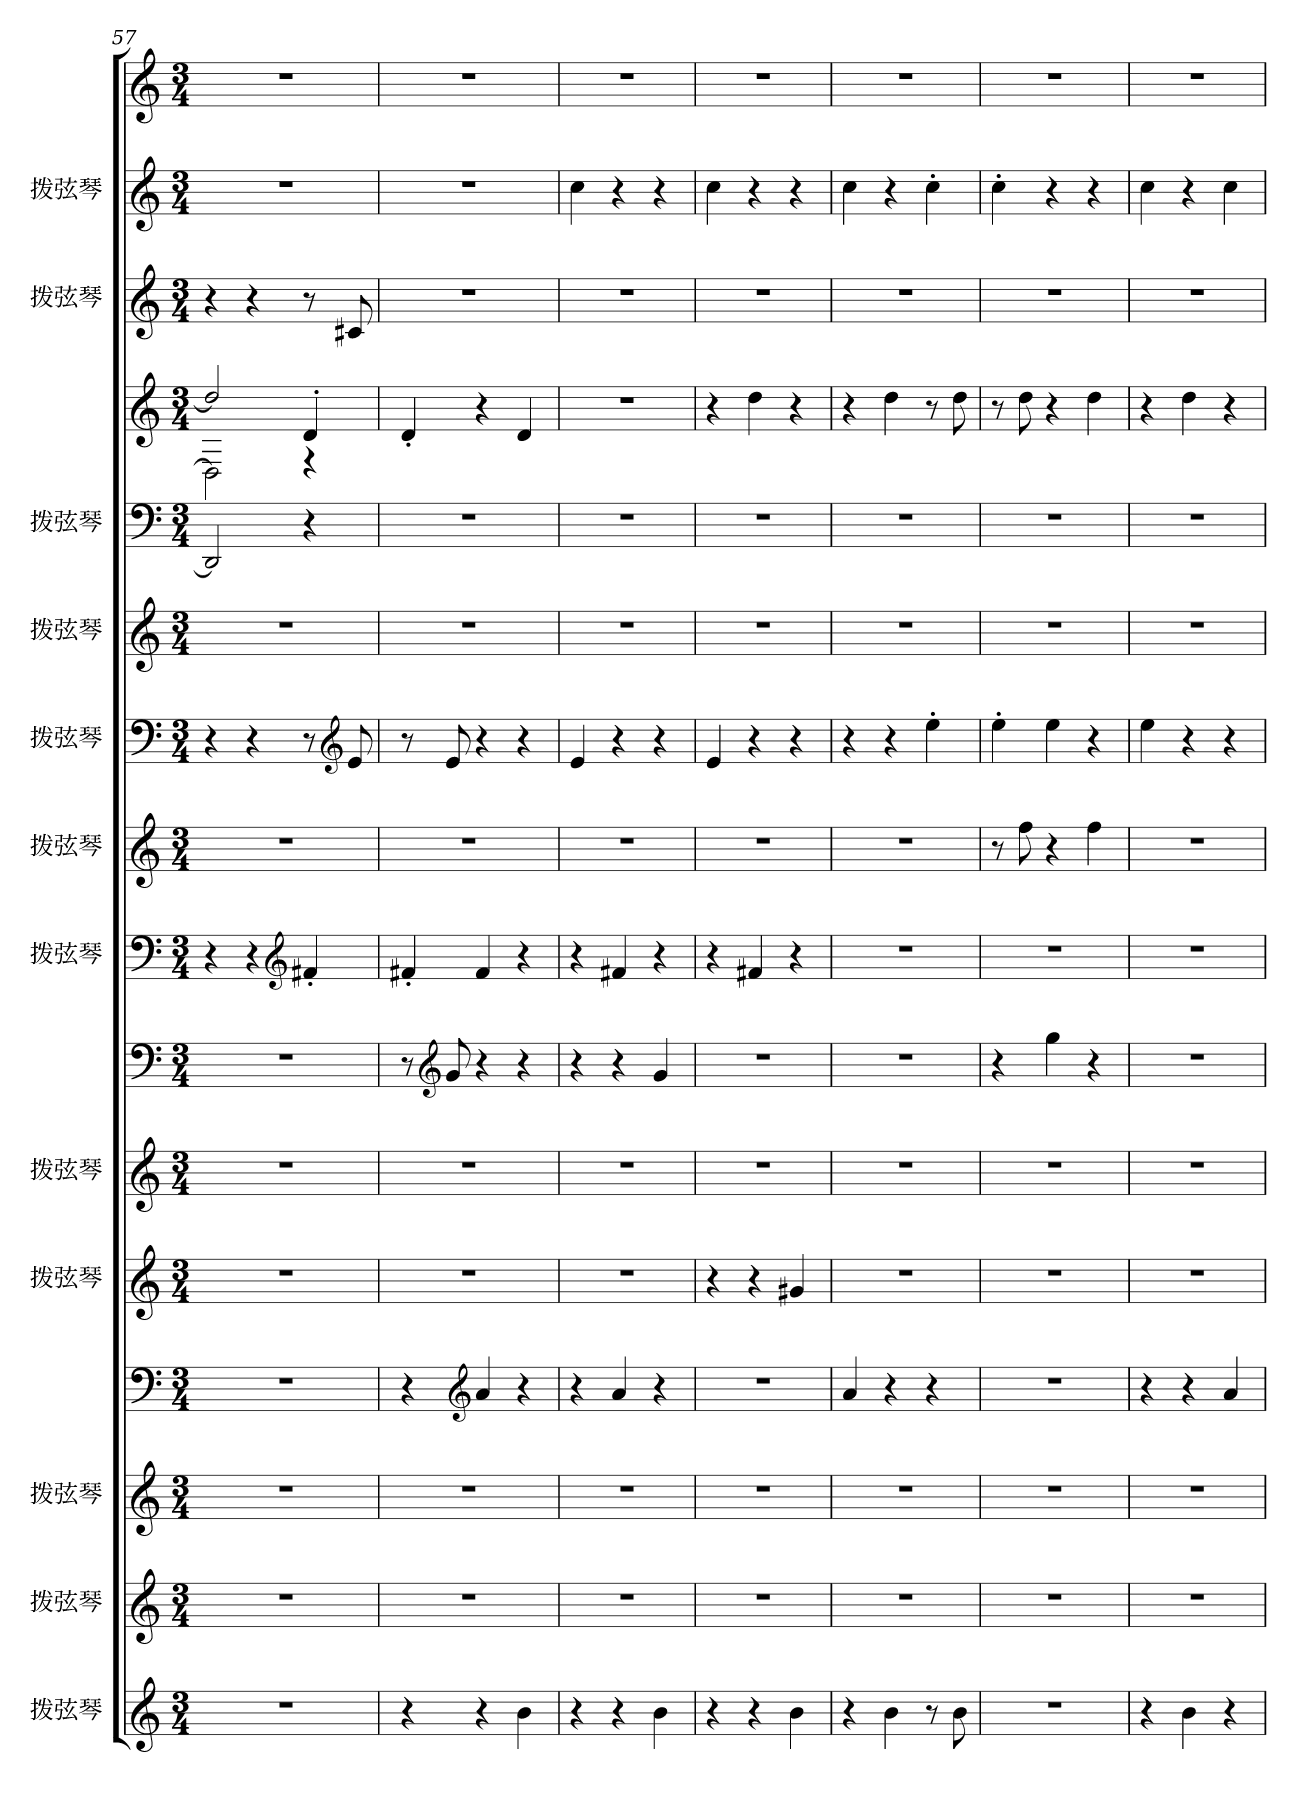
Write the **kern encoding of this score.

**kern	**kern	**kern	**kern	**kern	**kern	**kern	**kern	**kern	**kern	**kern	**kern	**kern	**kern	**kern	**kern
*part12	*part11	*part10	*part10	*part9	*part8	*part8	*part7	*part6	*part5	*part4	*part3	*part3	*part2	*part1	*part1
*staff16	*staff15	*staff14	*staff13	*staff12	*staff11	*staff10	*staff9	*staff8	*staff7	*staff6	*staff5	*staff4	*staff3	*staff2	*staff1
*I"拨弦琴	*I"拨弦琴	*I"拨弦琴	*	*I"拨弦琴	*I"拨弦琴	*	*I"拨弦琴	*I"拨弦琴	*I"拨弦琴	*I"拨弦琴	*I"拨弦琴	*	*I"拨弦琴	*I"拨弦琴	*
*clefG2	*clefG2	*clefG2	*clefF4	*clefG2	*clefG2	*clefF4	*clefF4	*clefG2	*clefF4	*clefG2	*clefF4	*clefG2	*clefG2	*clefG2	*clefG2
*k[]	*k[]	*k[]	*k[]	*k[]	*k[]	*k[]	*k[]	*k[]	*k[]	*k[]	*k[]	*k[]	*k[]	*k[]	*k[]
*M3/4	*M3/4	*M3/4	*M3/4	*M3/4	*M3/4	*M3/4	*M3/4	*M3/4	*M3/4	*M3/4	*M3/4	*M3/4	*M3/4	*M3/4	*M3/4
=57	=57	=57	=57	=57	=57	=57	=57	=57	=57	=57	=57	=57	=57	=57	=57
*	*	*	*	*	*	*	*	*	*	*	*	*^	*	*	*
2.r	2.r	2.r	2.r	2.r	2.r	2.r	4r	2.r	4r	2.r	2DD/]	2dd/]	2D\]	4r	2.r	2.r
.	.	.	.	.	.	.	4r	.	4r	.	.	.	.	4r	.	.
*	*	*	*	*	*	*	*clefG2	*	*	*	*	*	*	*	*	*
.	.	.	.	.	.	.	4f#X'/	.	8r	.	4r	4d'/	4r	8r	.	.
*	*	*	*	*	*	*	*	*	*clefG2	*	*	*	*	*	*	*
.	.	.	.	.	.	.	.	.	8e/	.	.	.	.	8c#X/	.	.
*	*	*	*	*	*	*	*	*	*	*	*	*v	*v	*	*	*
!!LO:PB:g=z
=58	=58	=58	=58	=58	=58	=58	=58	=58	=58	=58	=58	=58	=58	=58	=58
4r	2.r	2.r	4r	2.r	2.r	8r	4f#X'/	2.r	8r	2.r	2.r	4d'/	2.r	2.r	2.r
*	*	*	*	*	*	*clefG2	*	*	*	*	*	*	*	*	*
.	.	.	.	.	.	8g/	.	.	8e/	.	.	.	.	.	.
*	*	*	*clefG2	*	*	*	*	*	*	*	*	*	*	*	*
4r	.	.	4a/	.	.	4r	4f#/	.	4r	.	.	4r	.	.	.
4b\	.	.	4r	.	.	4r	4r	.	4r	.	.	4d/	.	.	.
=59	=59	=59	=59	=59	=59	=59	=59	=59	=59	=59	=59	=59	=59	=59	=59
4r	2.r	2.r	4r	2.r	2.r	4r	4r	2.r	4e/	2.r	2.r	2.r	2.r	4cc\	2.r
4r	.	.	4a/	.	.	4r	4f#X/	.	4r	.	.	.	.	4r	.
4b\	.	.	4r	.	.	4g/	4r	.	4r	.	.	.	.	4r	.
=60	=60	=60	=60	=60	=60	=60	=60	=60	=60	=60	=60	=60	=60	=60	=60
4r	2.r	2.r	2.r	4r	2.r	2.r	4r	2.r	4e/	2.r	2.r	4r	2.r	4cc\	2.r
4r	.	.	.	4r	.	.	4f#X/	.	4r	.	.	4dd\	.	4r	.
4b\	.	.	.	4g#X/	.	.	4r	.	4r	.	.	4r	.	4r	.
=61	=61	=61	=61	=61	=61	=61	=61	=61	=61	=61	=61	=61	=61	=61	=61
4r	2.r	2.r	4a/	2.r	2.r	2.r	2.r	2.r	4r	2.r	2.r	4r	2.r	4cc\	2.r
4b\	.	.	4r	.	.	.	.	.	4r	.	.	4dd\	.	4r	.
8r	.	.	4r	.	.	.	.	.	4ee'\	.	.	8r	.	4cc'\	.
8b\	.	.	.	.	.	.	.	.	.	.	.	8dd\	.	.	.
=62	=62	=62	=62	=62	=62	=62	=62	=62	=62	=62	=62	=62	=62	=62	=62
2.r	2.r	2.r	2.r	2.r	2.r	4r	2.r	8r	4ee'\	2.r	2.r	8r	2.r	4cc'\	2.r
.	.	.	.	.	.	.	.	8ff\	.	.	.	8dd\	.	.	.
.	.	.	.	.	.	4gg\	.	4r	4ee\	.	.	4r	.	4r	.
.	.	.	.	.	.	4r	.	4ff\	4r	.	.	4dd\	.	4r	.
=63	=63	=63	=63	=63	=63	=63	=63	=63	=63	=63	=63	=63	=63	=63	=63
4r	2.r	2.r	4r	2.r	2.r	2.r	2.r	2.r	4ee\	2.r	2.r	4r	2.r	4cc\	2.r
4b\	.	.	4r	.	.	.	.	.	4r	.	.	4dd\	.	4r	.
4r	.	.	4a/	.	.	.	.	.	4r	.	.	4r	.	4cc\	.
=	=	=	=	=	=	=	=	=	=	=	=	=	=	=	=
*-	*-	*-	*-	*-	*-	*-	*-	*-	*-	*-	*-	*-	*-	*-	*-
